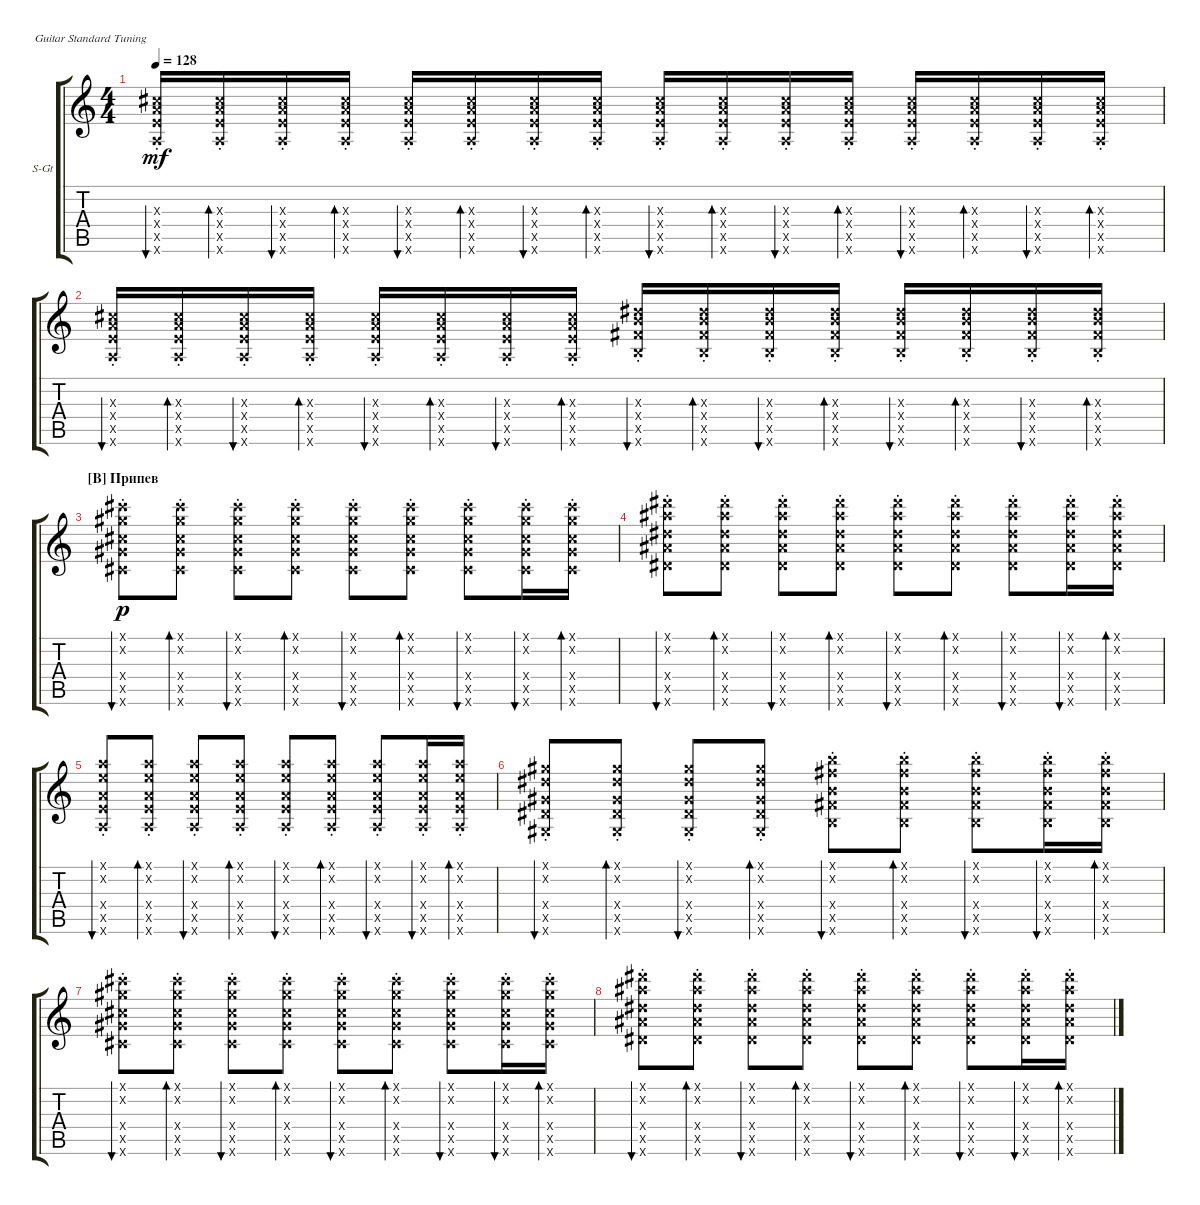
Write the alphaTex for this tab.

\defaultSystemsLayout 4
\bracketExtendMode groupsimilarinstruments
\firstSystemTrackNameOrientation horizontal
\otherSystemsTrackNameOrientation horizontal
\track ("чес" "S-Gt") {instrument acousticguitarsteel}
\staff {score tabs}
\tuning (E4 B3 G3 D3 A2 E2)
\ts (4 4)
\tempo 128
\clef g2
\ks c
(5.6{st x} 7.5{st x} 7.4{st x} 6.3{st x}).16{bu 30 dy mf} (5.6{st x} 7.5{st x} 7.4{st x} 6.3{st x}).16{bd 30} (5.6{st x} 7.5{st x} 7.4{st x} 6.3{st x}).16{bu 30} (5.6{st x} 7.5{st x} 7.4{st x} 6.3{st x}).16{bd 30} (5.6{st x} 7.5{st x} 7.4{st x} 6.3{st x}).16{bu 30} (5.6{st x} 7.5{st x} 7.4{st x} 6.3{st x}).16{bd 30} (5.6{st x} 7.5{st x} 7.4{st x} 6.3{st x}).16{bu 30} (5.6{st x} 7.5{st x} 7.4{st x} 6.3{st x}).16{bd 30} (5.6{st x} 7.5{st x} 7.4{st x} 6.3{st x}).16{bu 30} (5.6{st x} 7.5{st x} 7.4{st x} 6.3{st x}).16{bd 30} (5.6{st x} 7.5{st x} 7.4{st x} 6.3{st x}).16{bu 30} (5.6{st x} 7.5{st x} 7.4{st x} 6.3{st x}).16{bd 30} (5.6{st x} 7.5{st x} 7.4{st x} 6.3{st x}).16{bu 30} (5.6{st x} 7.5{st x} 7.4{st x} 6.3{st x}).16{bd 30} (5.6{st x} 7.5{st x} 7.4{st x} 6.3{st x}).16{bu 30} (5.6{st x} 7.5{st x} 7.4{st x} 6.3{st x}).16{bd 30} |
(5.6{st x} 7.5{st x} 7.4{st x} 6.3{st x}).16{bu 30} (5.6{st x} 7.5{st x} 7.4{st x} 6.3{st x}).16{bd 30} (5.6{st x} 7.5{st x} 7.4{st x} 6.3{st x}).16{bu 30} (5.6{st x} 7.5{st x} 7.4{st x} 6.3{st x}).16{bd 30} (5.6{st x} 7.5{st x} 7.4{st x} 6.3{st x}).16{bu 30} (5.6{st x} 7.5{st x} 7.4{st x} 6.3{st x}).16{bd 30} (5.6{st x} 7.5{st x} 7.4{st x} 6.3{st x}).16{bu 30} (5.6{st x} 7.5{st x} 7.4{st x} 6.3{st x}).16{bd 30} (7.6{st x} 9.5{st x} 9.4{st x} 8.3{st x}).16{bu 30} (7.6{st x} 9.5{st x} 9.4{st x} 8.3{st x}).16{bd 30} (7.6{st x} 9.5{st x} 9.4{st x} 8.3{st x}).16{bu 30} (7.6{st x} 9.5{st x} 9.4{st x} 8.3{st x}).16{bd 30} (7.6{st x} 9.5{st x} 9.4{st x} 8.3{st x}).16{bu 30} (7.6{st x} 9.5{st x} 9.4{st x} 8.3{st x}).16{bd 30} (7.6{st x} 9.5{st x} 9.4{st x} 8.3{st x}).16{bu 30} (7.6{st x} 9.5{st x} 9.4{st x} 8.3{st x}).16{bd 30} |
\section ("B" "Припев")
(9.6{st x} 11.5{st x} 11.4{st x} 9.2{st x} 9.1{st x}).8{bu 30 dy p} (9.6{st x} 11.5{st x} 11.4{st x} 9.2{st x} 9.1{st x}).8{bd 30} (9.6{st x} 11.5{st x} 11.4{st x} 9.2{st x} 9.1{st x}).8{bu 30} (9.6{st x} 11.5{st x} 11.4{st x} 9.2{st x} 9.1{st x}).8{bd 30} (9.6{st x} 11.5{st x} 11.4{st x} 9.2{st x} 9.1{st x}).8{bu 30} (9.6{st x} 11.5{st x} 11.4{st x} 9.2{st x} 9.1{st x}).8{bd 30} (9.6{st x} 11.5{st x} 11.4{st x} 9.2{st x} 9.1{st x}).8{bu 30} (9.6{st x} 11.5{st x} 11.4{st x} 9.2{st x} 9.1{st x}).16{bu 30} (9.6{st x} 11.5{st x} 11.4{st x} 9.2{st x} 9.1{st x}).16{bd 30} |
(11.6{st x} 13.5{st x} 13.4{st x} 11.2{st x} 11.1{st x}).8{bu 30} (11.6{st x} 13.5{st x} 13.4{st x} 11.2{st x} 11.1{st x}).8{bd 30} (11.6{st x} 13.5{st x} 13.4{st x} 11.2{st x} 11.1{st x}).8{bu 30} (11.6{st x} 13.5{st x} 13.4{st x} 11.2{st x} 11.1{st x}).8{bd 30} (11.6{st x} 13.5{st x} 13.4{st x} 11.2{st x} 11.1{st x}).8{bu 30} (11.6{st x} 13.5{st x} 13.4{st x} 11.2{st x} 11.1{st x}).8{bd 30} (11.6{st x} 13.5{st x} 13.4{st x} 11.2{st x} 11.1{st x}).8{bu 30} (11.6{st x} 13.5{st x} 13.4{st x} 11.2{st x} 11.1{st x}).16{bu 30} (11.6{st x} 13.5{st x} 13.4{st x} 11.2{st x} 11.1{st x}).16{bd 30} |
(5.6{st x} 7.5{st x} 7.4{st x} 5.2{st x} 5.1{st x}).8{bu 30} (5.6{st x} 7.5{st x} 7.4{st x} 5.2{st x} 5.1{st x}).8{bd 30} (5.6{st x} 7.5{st x} 7.4{st x} 5.2{st x} 5.1{st x}).8{bu 30} (5.6{st x} 7.5{st x} 7.4{st x} 5.2{st x} 5.1{st x}).8{bd 30} (5.6{st x} 7.5{st x} 7.4{st x} 5.2{st x} 5.1{st x}).8{bu 30} (5.6{st x} 7.5{st x} 7.4{st x} 5.2{st x} 5.1{st x}).8{bd 30} (5.6{st x} 7.5{st x} 7.4{st x} 5.2{st x} 5.1{st x}).8{bu 30} (5.6{st x} 7.5{st x} 7.4{st x} 5.2{st x} 5.1{st x}).16{bu 30} (5.6{st x} 7.5{st x} 7.4{st x} 5.2{st x} 5.1{st x}).16{bd 30} |
(4.6{st x} 6.5{st x} 6.4{st x} 4.2{st x} 4.1{st x}).8{bu 30} (4.6{st x} 6.5{st x} 6.4{st x} 4.2{st x} 4.1{st x}).8{bd 30} (4.6{st x} 6.5{st x} 6.4{st x} 4.2{st x} 4.1{st x}).8{bu 30} (4.6{st x} 6.5{st x} 6.4{st x} 4.2{st x} 4.1{st x}).8{bd 30} (7.6{st x} 9.5{st x} 9.4{st x} 7.2{st x} 7.1{st x}).8{bu 30} (7.6{st x} 9.5{st x} 9.4{st x} 7.2{st x} 7.1{st x}).8{bd 30} (7.6{st x} 9.5{st x} 9.4{st x} 7.2{st x} 7.1{st x}).8{bu 30} (7.6{st x} 9.5{st x} 9.4{st x} 7.2{st x} 7.1{st x}).16{bu 30} (7.6{st x} 9.5{st x} 9.4{st x} 7.2{st x} 7.1{st x}).16{bd 30} |
(9.6{st x} 11.5{st x} 11.4{st x} 9.2{st x} 9.1{st x}).8{bu 30} (9.6{st x} 11.5{st x} 11.4{st x} 9.2{st x} 9.1{st x}).8{bd 30} (9.6{st x} 11.5{st x} 11.4{st x} 9.2{st x} 9.1{st x}).8{bu 30} (9.6{st x} 11.5{st x} 11.4{st x} 9.2{st x} 9.1{st x}).8{bd 30} (9.6{st x} 11.5{st x} 11.4{st x} 9.2{st x} 9.1{st x}).8{bu 30} (9.6{st x} 11.5{st x} 11.4{st x} 9.2{st x} 9.1{st x}).8{bd 30} (9.6{st x} 11.5{st x} 11.4{st x} 9.2{st x} 9.1{st x}).8{bu 30} (9.6{st x} 11.5{st x} 11.4{st x} 9.2{st x} 9.1{st x}).16{bu 30} (9.6{st x} 11.5{st x} 11.4{st x} 9.2{st x} 9.1{st x}).16{bd 30} |
(11.6{st x} 13.5{st x} 13.4{st x} 11.2{st x} 11.1{st x}).8{bu 30} (11.6{st x} 13.5{st x} 13.4{st x} 11.2{st x} 11.1{st x}).8{bd 30} (11.6{st x} 13.5{st x} 13.4{st x} 11.2{st x} 11.1{st x}).8{bu 30} (11.6{st x} 13.5{st x} 13.4{st x} 11.2{st x} 11.1{st x}).8{bd 30} (11.6{st x} 13.5{st x} 13.4{st x} 11.2{st x} 11.1{st x}).8{bu 30} (11.6{st x} 13.5{st x} 13.4{st x} 11.2{st x} 11.1{st x}).8{bd 30} (11.6{st x} 13.5{st x} 13.4{st x} 11.2{st x} 11.1{st x}).8{bu 30} (11.6{st x} 13.5{st x} 13.4{st x} 11.2{st x} 11.1{st x}).16{bu 30} (11.6{st x} 13.5{st x} 13.4{st x} 11.2{st x} 11.1{st x}).16{bd 30}
